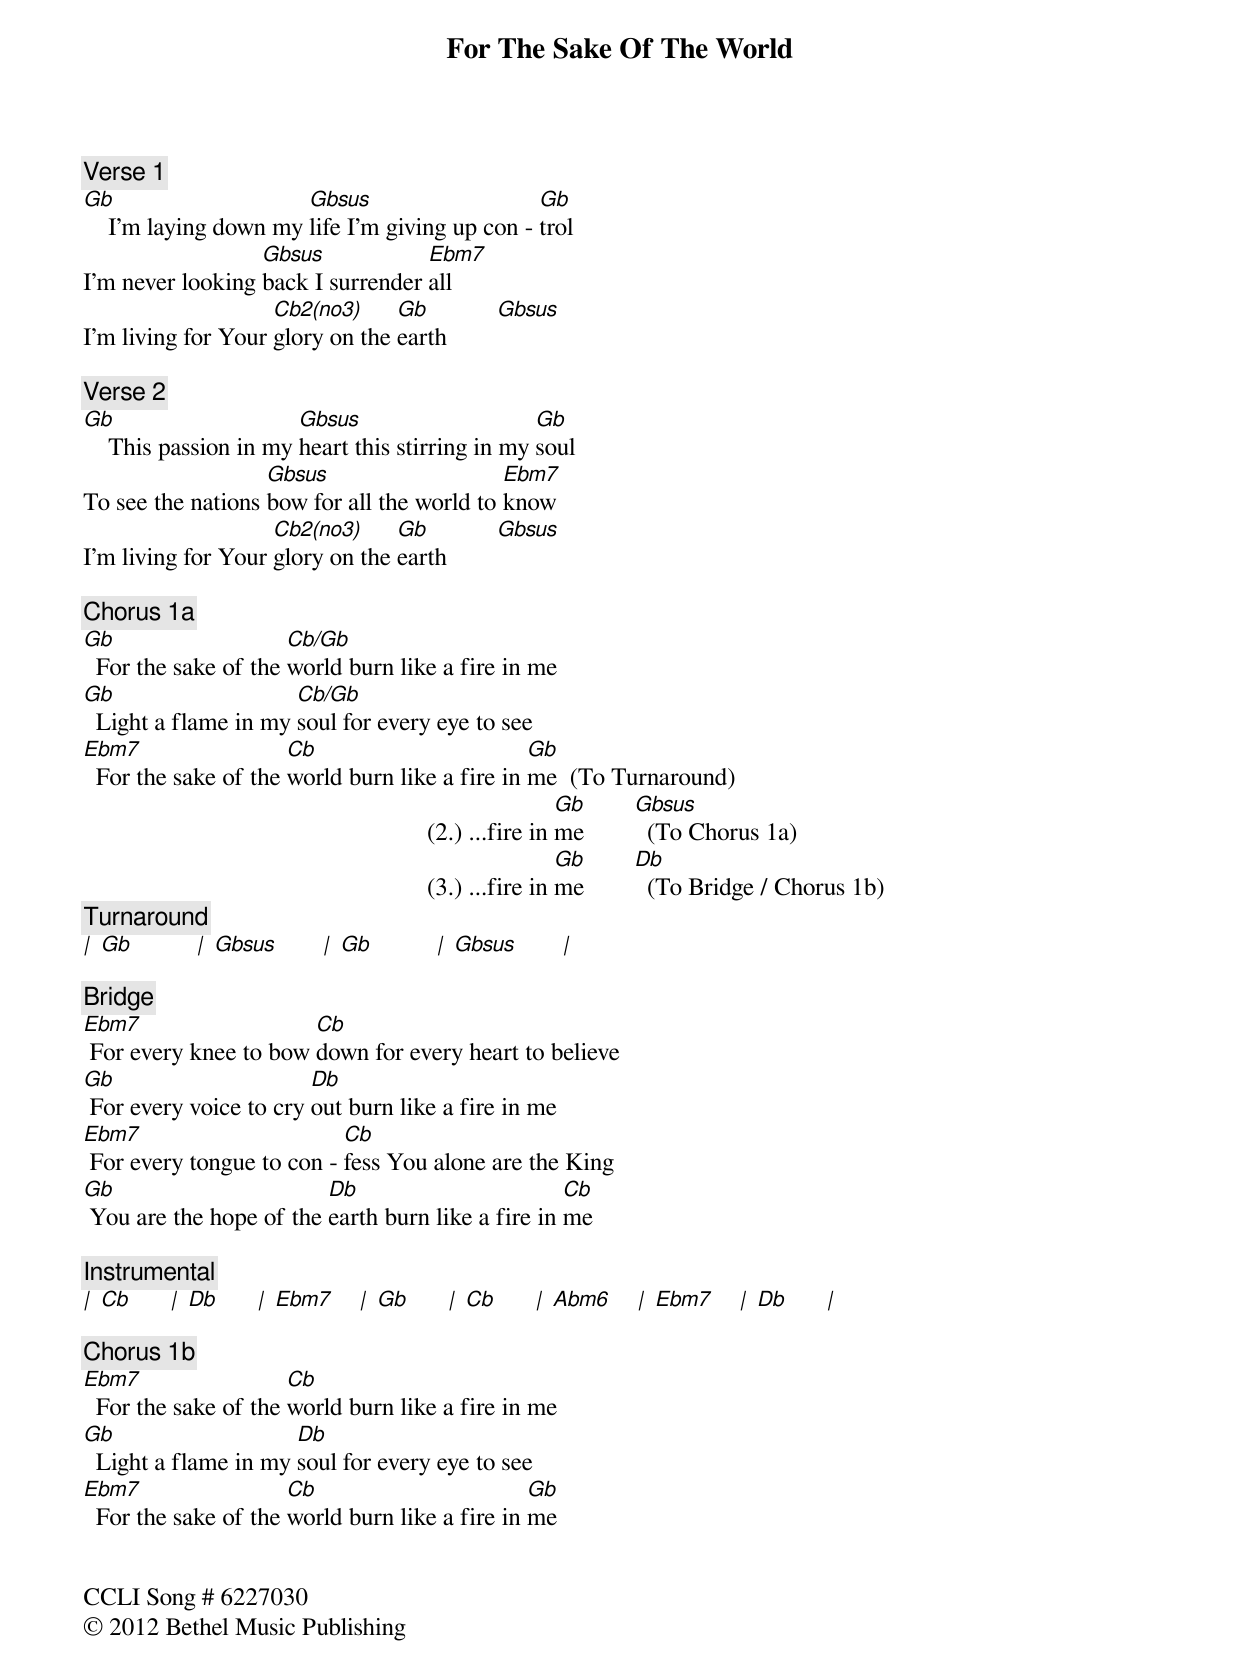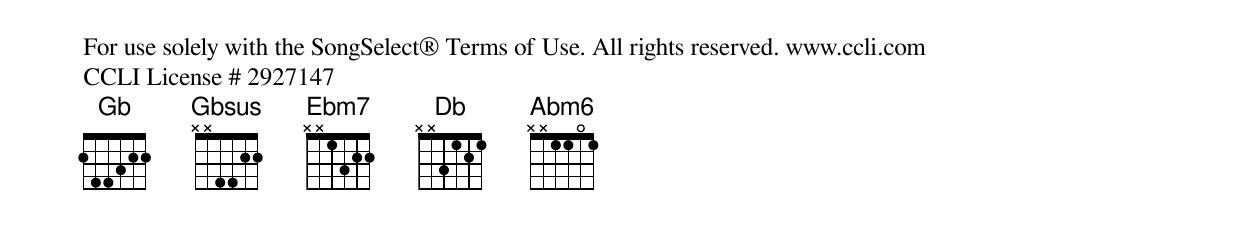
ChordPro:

{title: For The Sake Of The World}
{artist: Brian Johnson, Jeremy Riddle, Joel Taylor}
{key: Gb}
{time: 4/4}
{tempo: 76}
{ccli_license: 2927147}
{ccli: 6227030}
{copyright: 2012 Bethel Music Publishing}
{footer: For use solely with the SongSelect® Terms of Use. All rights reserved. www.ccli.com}

{comment: Verse 1}
[Gb]    I'm laying down my [Gbsus]life I'm giving up con - [Gb]trol
I'm never looking [Gbsus]back I surrender [Ebm7]all
I'm living for Your [Cb2(no3)]glory on the [Gb]earth        [Gbsus]

{comment: Verse 2}
[Gb]    This passion in my [Gbsus]heart this stirring in my [Gb]soul
To see the nations [Gbsus]bow for all the world to [Ebm7]know
I'm living for Your [Cb2(no3)]glory on the [Gb]earth        [Gbsus]

{comment: Chorus 1a}
[Gb]  For the sake of the [Cb/Gb]world burn like a fire in me
[Gb]  Light a flame in my [Cb/Gb]soul for every eye to see
[Ebm7]  For the sake of the [Cb]world burn like a fire in [Gb]me  (To Turnaround)
                                                       (2.) ...fire in [Gb]me        [Gbsus]  (To Chorus 1a)
                                                       (3.) ...fire in [Gb]me        [Db]  (To Bridge / Chorus 1b)
{comment: Turnaround}
[|] [Gb]          [|] [Gbsus]       [|] [Gb]          [|] [Gbsus]       [|]

{comment: Bridge}
[Ebm7] For every knee to bow [Cb]down for every heart to believe
[Gb] For every voice to cry [Db]out burn like a fire in me
[Ebm7] For every tongue to con - [Cb]fess You alone are the King
[Gb] You are the hope of the [Db]earth burn like a fire in [Cb]me

{comment: Instrumental}
[|] [Cb]      [|] [Db]      [|] [Ebm7]    [|] [Gb]      [|] [Cb]      [|] [Abm6]    [|] [Ebm7]    [|] [Db]      [|]

{comment: Chorus 1b}
[Ebm7]  For the sake of the [Cb]world burn like a fire in me
[Gb]  Light a flame in my [Db]soul for every eye to see
[Ebm7]  For the sake of the [Cb]world burn like a fire in [Gb]me


CCLI Song # 6227030
© 2012 Bethel Music Publishing
For use solely with the SongSelect® Terms of Use. All rights reserved. www.ccli.com
CCLI License # 2927147
